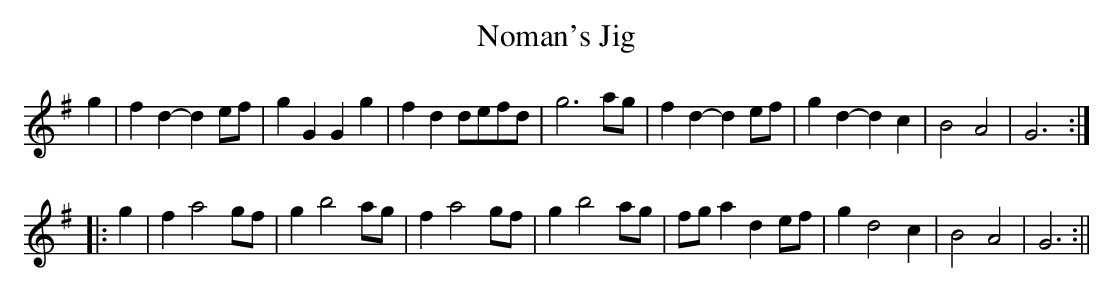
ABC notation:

X:1
T:Noman's Jig
M:C |
L:1/8
K:G
g2 | f2 d2-d2 ef | g2G2G2g2 | f2d2 defd | g6 ag | f2 d2-d2 ef | g2 d2-d2 c2 | B4 A4 | G6 :|
|: g2 | f2 a4 gf | g2 b4 ag | f2 a4 gf | g2 b4 ag | fg a2 d2 ef | g2 d4 c2 | B4 A4 | G6 :||
